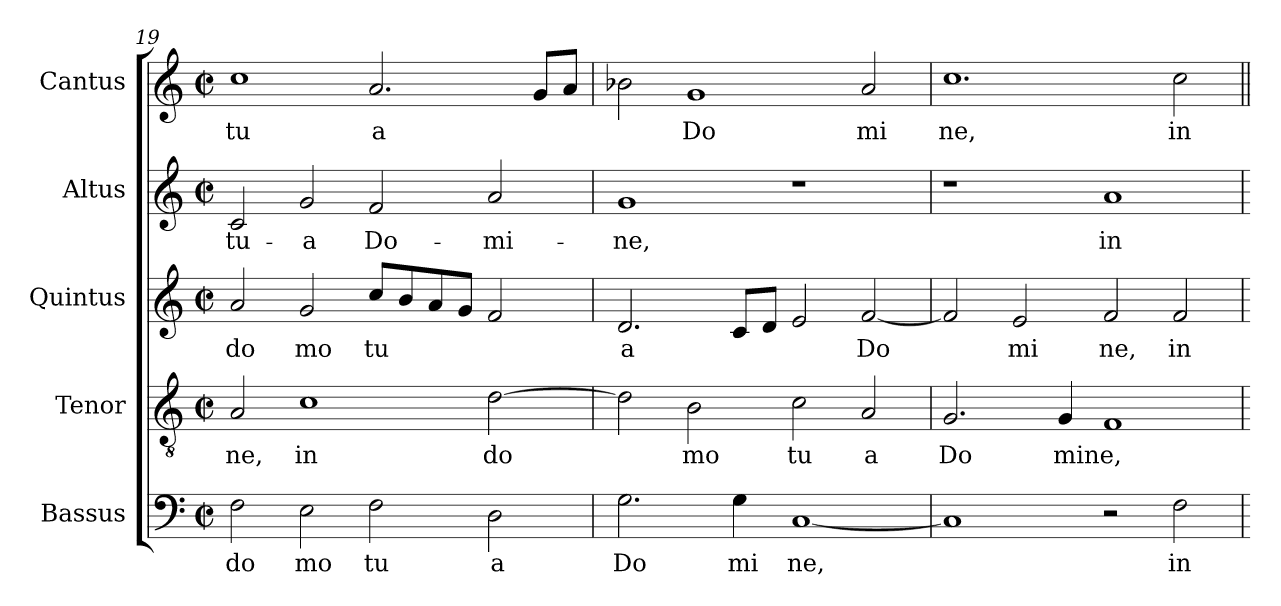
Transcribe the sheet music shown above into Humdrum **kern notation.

**kern	**text	**kern	**text	**kern	**text	**kern	**text	**kern	**text
*part5	*part5	*part4	*part4	*part3	*part3	*part2	*part2	*part1	*part1
*staff5	*staff5	*staff4	*staff4	*staff3	*staff3	*staff2	*staff2	*staff1	*staff1
*I"Bassus	*	*I"Tenor	*	*I"Quintus	*	*I"Altus	*	*I"Cantus	*
!!LO:PB:g=z
*clefF4	*	*clefGv2	*	*clefG2	*	*clefG2	*	*clefG2	*
*M2/2	*	*M2/2	*	*M2/2	*	*M2/2	*	*M2/2	*
*met(c|)	*	*met(c|)	*	*met(c|)	*	*met(c|)	*	*met(c|)	*
=19	=19	=19	=19	=19	=19	=19	=19	=19	=19
!	!LO:LY:b:cj	!	!LO:LY:b:cj	!	!LO:LY:b:cj	!	!LO:LY:b:cj	!	!LO:LY:b:cj
2F\	do	2A/	-ne,	2a/	do	2c/	tu-	1cc	tu
!	!LO:LY:b:cj	!	!LO:LY:b:cj	!	!LO:LY:b:cj	!	!LO:LY:b:cj	!	!
2E\	mo	1c	in	2g/	mo	2g/	-a	.	.
!	!LO:LY:b:cj	!	!	!	!LO:LY:b:cj	!	!LO:LY:b:cj	!	!LO:LY:b:cj
2F\	tu	.	.	8cc/L	tu	2f/	Do-	2.a/	a
.	.	.	.	8b/	.	.	.	.	.
.	.	.	.	8a/	.	.	.	.	.
.	.	.	.	8g/J	.	.	.	.	.
!	!LO:LY:b:cj	!	!LO:LY:b:cj	!	!	!	!LO:LY:b:cj	!	!
2D\	a	[>2d\	do	2f/	.	2a/	-mi-	.	.
.	.	.	.	.	.	.	.	8g/L	.
.	.	.	.	.	.	.	.	8a/J	.
=20	=20	=20	=20	=20	=20	=20	=20	=20	=20
!	!LO:LY:b:cj	!	!	!	!LO:LY:b:cj	!	!LO:LY:b:cj	!	!
2.G\	Do	2d\]	.	2.d/	a	1g	-ne,	2b-X\	.
!	!	!	!LO:LY:b:cj	!	!	!	!	!	!LO:LY:b:cj
.	.	2B\	mo	.	.	.	.	1g	Do
!	!LO:LY:b:cj	!	!	!	!	!	!	!	!
4G\	mi	.	.	8c/L	.	.	.	.	.
.	.	.	.	8d/J	.	.	.	.	.
!	!LO:LY:b:cj	!	!LO:LY:b:cj	!	!	!	!	!	!
[<1C	ne,	2c\	tu	2e/	.	1r	.	.	.
!	!	!	!LO:LY:b:cj	!	!LO:LY:b	!	!	!	!LO:LY:b:cj
.	.	2A/	a	[<2f/	Do	.	.	2a/	mi
=21	=21	=21	=21	=21	=21	=21	=21	=21	=21
!	!	!	!LO:LY:b:cj	!	!	!	!	!	!LO:LY:b:cj
1C]	.	2.G/	Do	2f/]	.	1r	.	1.cc	ne,
!	!	!	!	!	!LO:LY:b:cj	!	!	!	!
.	.	.	.	2e/	mi	.	.	.	.
!	!	!	!LO:LY:b	!	!	!	!	!	!
.	.	4G/	mine,	.	.	.	.	.	.
!	!	!	!	!	!LO:LY:b:cj	!	!LO:LY:b:cj	!	!
2r	.	1F	.	2f/	ne,	1a	in	.	.
!	!LO:LY:b:cj	!	!	!	!LO:LY:b:cj	!	!	!	!LO:LY:b:cj
2F\	in	.	.	2f/	in	.	.	2cc\	in
=	=||	=	=||	=	=||	=	=||	=||	=||
*-	*-	*-	*-	*-	*-	*-	*-	*-	*-
